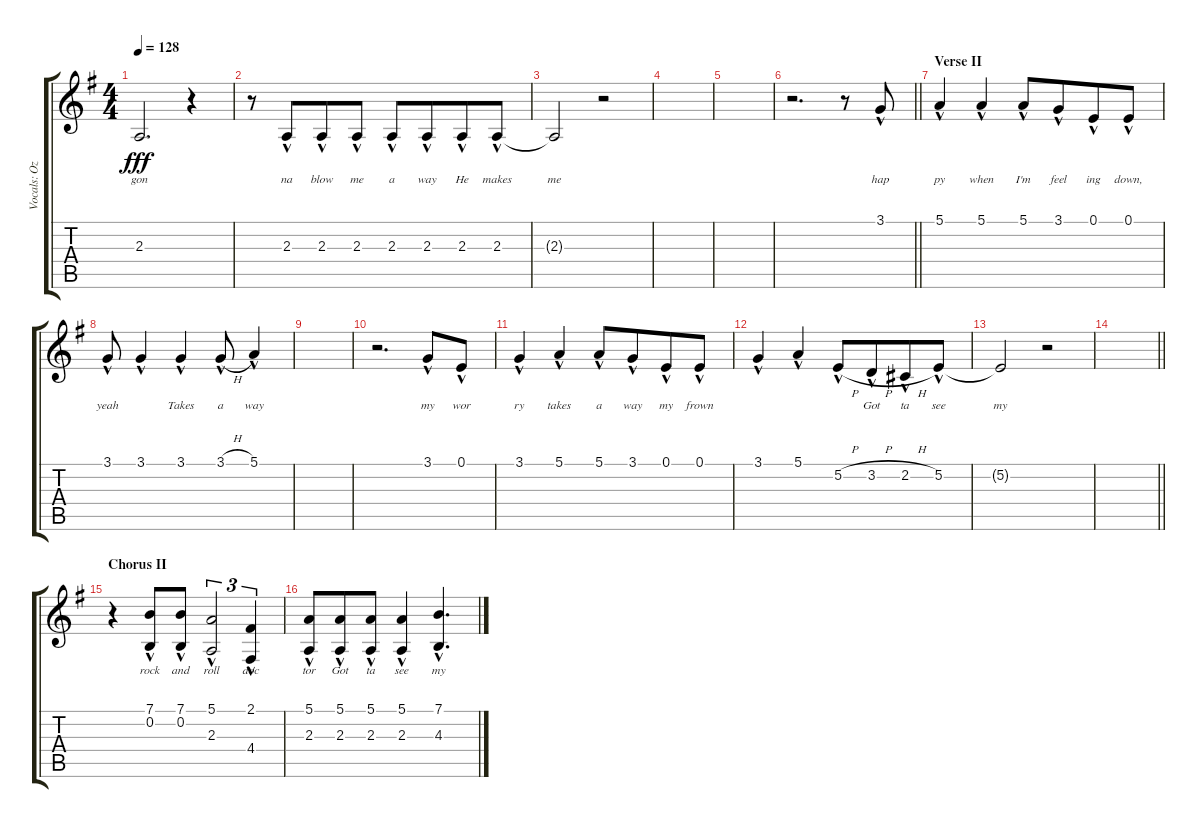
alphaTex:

\track ("Vocals: Ozzy" "Vocals: Oz") {instrument lead2sawtooth}
\staff {score tabs}
\tuning (E4 B3 G3 D3 A2 E2) {hide}
\ts (4 4)
\tempo 128
\clef g2
\ks g
2.3{t}.2{d lyrics (0 "gon") lyrics (1 "") lyrics (2 "") lyrics (3 "") lyrics (4 "") dy fff} r.4 |
r.8 2.3{hac}.8{lyrics (0 "na") lyrics (1 "") lyrics (2 "") lyrics (3 "") lyrics (4 "") beam merge} 2.3{hac}.8{lyrics (0 "blow") lyrics (1 "") lyrics (2 "") lyrics (3 "") lyrics (4 "")} 2.3{hac}.8{lyrics (0 "me") lyrics (1 "") lyrics (2 "") lyrics (3 "") lyrics (4 "")} 2.3{hac}.8{lyrics (0 "a") lyrics (1 "") lyrics (2 "") lyrics (3 "") lyrics (4 "")} 2.3{hac}.8{lyrics (0 "way") lyrics (1 "") lyrics (2 "") lyrics (3 "") lyrics (4 "") beam merge} 2.3{hac}.8{lyrics (0 "He") lyrics (1 "") lyrics (2 "") lyrics (3 "") lyrics (4 "")} 2.3{hac}.8{lyrics (0 "makes") lyrics (1 "") lyrics (2 "") lyrics (3 "") lyrics (4 "")} |
2.3{t}.2{lyrics (0 "me") lyrics (1 "") lyrics (2 "") lyrics (3 "") lyrics (4 "")} r.2 |
|
|
\barLineRight lightlight
r.2{d} r.8 3.1{hac}.8{lyrics (0 "hap") lyrics (1 "") lyrics (2 "") lyrics (3 "") lyrics (4 "")} |
\section ("" "Verse II")
5.1{hac}.4{lyrics (0 "py") lyrics (1 "") lyrics (2 "") lyrics (3 "") lyrics (4 "")} 5.1{hac}.4{lyrics (0 "when") lyrics (1 "") lyrics (2 "") lyrics (3 "") lyrics (4 "")} 5.1{hac}.8{lyrics (0 "I'm") lyrics (1 "") lyrics (2 "") lyrics (3 "") lyrics (4 "")} 3.1{hac}.8{lyrics (0 "feel") lyrics (1 "") lyrics (2 "") lyrics (3 "") lyrics (4 "") beam merge} 0.1{hac}.8{lyrics (0 "ing") lyrics (1 "") lyrics (2 "") lyrics (3 "") lyrics (4 "")} 0.1{hac}.8{lyrics (0 "down,") lyrics (1 "") lyrics (2 "") lyrics (3 "") lyrics (4 "")} |
3.1{hac}.8{lyrics (0 "yeah") lyrics (1 "") lyrics (2 "") lyrics (3 "") lyrics (4 "")} 3.1{hac}.4{lyrics (0 "") lyrics (1 "") lyrics (2 "") lyrics (3 "") lyrics (4 "")} 3.1{hac}.4{lyrics (0 "Takes") lyrics (1 "") lyrics (2 "") lyrics (3 "") lyrics (4 "")} 3.1{h hac}.8{lyrics (0 "a") lyrics (1 "") lyrics (2 "") lyrics (3 "") lyrics (4 "")} 5.1{hac}.4{lyrics (0 "way") lyrics (1 "") lyrics (2 "") lyrics (3 "") lyrics (4 "")} |
|
r.2{d} 3.1{hac}.8{lyrics (0 "my") lyrics (1 "") lyrics (2 "") lyrics (3 "") lyrics (4 "")} 0.1{hac}.8{lyrics (0 "wor") lyrics (1 "") lyrics (2 "") lyrics (3 "") lyrics (4 "")} |
3.1{hac}.4{lyrics (0 "ry") lyrics (1 "") lyrics (2 "") lyrics (3 "") lyrics (4 "") beam merge} 5.1{hac}.4{lyrics (0 "takes") lyrics (1 "") lyrics (2 "") lyrics (3 "") lyrics (4 "")} 5.1{hac}.8{lyrics (0 "a") lyrics (1 "") lyrics (2 "") lyrics (3 "") lyrics (4 "")} 3.1{hac}.8{lyrics (0 "way") lyrics (1 "") lyrics (2 "") lyrics (3 "") lyrics (4 "") beam merge} 0.1{hac}.8{lyrics (0 "my") lyrics (1 "") lyrics (2 "") lyrics (3 "") lyrics (4 "")} 0.1{hac}.8{lyrics (0 "frown") lyrics (1 "") lyrics (2 "") lyrics (3 "") lyrics (4 "")} |
3.1{hac}.4{lyrics (0 "") lyrics (1 "") lyrics (2 "") lyrics (3 "") lyrics (4 "")} 5.1{hac}.4{lyrics (0 "") lyrics (1 "") lyrics (2 "") lyrics (3 "") lyrics (4 "")} 5.2{h hac}.8{lyrics (0 "") lyrics (1 "") lyrics (2 "") lyrics (3 "") lyrics (4 "")} 3.2{h hac}.8{lyrics (0 "Got") lyrics (1 "") lyrics (2 "") lyrics (3 "") lyrics (4 "") beam merge} 2.2{h hac}.8{lyrics (0 "ta") lyrics (1 "") lyrics (2 "") lyrics (3 "") lyrics (4 "")} 5.2{hac}.8{lyrics (0 "see") lyrics (1 "") lyrics (2 "") lyrics (3 "") lyrics (4 "")} |
5.2{t}.2{lyrics (0 "my") lyrics (1 "") lyrics (2 "") lyrics (3 "") lyrics (4 "")} r.2 |
\barLineRight lightlight
|
\section ("" "Chorus II")
r.4 (7.1{hac} 0.2{hac}).8{lyrics (0 "rock") lyrics (1 "") lyrics (2 "") lyrics (3 "") lyrics (4 "")} (7.1{hac} 0.2{hac}).8{lyrics (0 "and") lyrics (1 "") lyrics (2 "") lyrics (3 "") lyrics (4 "")} (5.1{hac} 2.3{hac}).2{tu (3 2) lyrics (0 "roll") lyrics (1 "") lyrics (2 "") lyrics (3 "") lyrics (4 "")} (2.1{hac} 4.4{hac}).4{tu (3 2) lyrics (0 "doc") lyrics (1 "") lyrics (2 "") lyrics (3 "") lyrics (4 "")} |
(5.1{hac} 2.3{hac}).8{lyrics (0 "tor") lyrics (1 "") lyrics (2 "") lyrics (3 "") lyrics (4 "")} (5.1{hac} 2.3{hac}).8{lyrics (0 "Got") lyrics (1 "") lyrics (2 "") lyrics (3 "") lyrics (4 "") beam merge} (5.1{hac} 2.3{hac}).8{lyrics (0 "ta") lyrics (1 "") lyrics (2 "") lyrics (3 "") lyrics (4 "")} (5.1{hac} 2.3{hac}).4{lyrics (0 "see") lyrics (1 "") lyrics (2 "") lyrics (3 "") lyrics (4 "")} (7.1{hac} 4.3{hac}).4{d lyrics (0 "my") lyrics (1 "") lyrics (2 "") lyrics (3 "") lyrics (4 "")}
